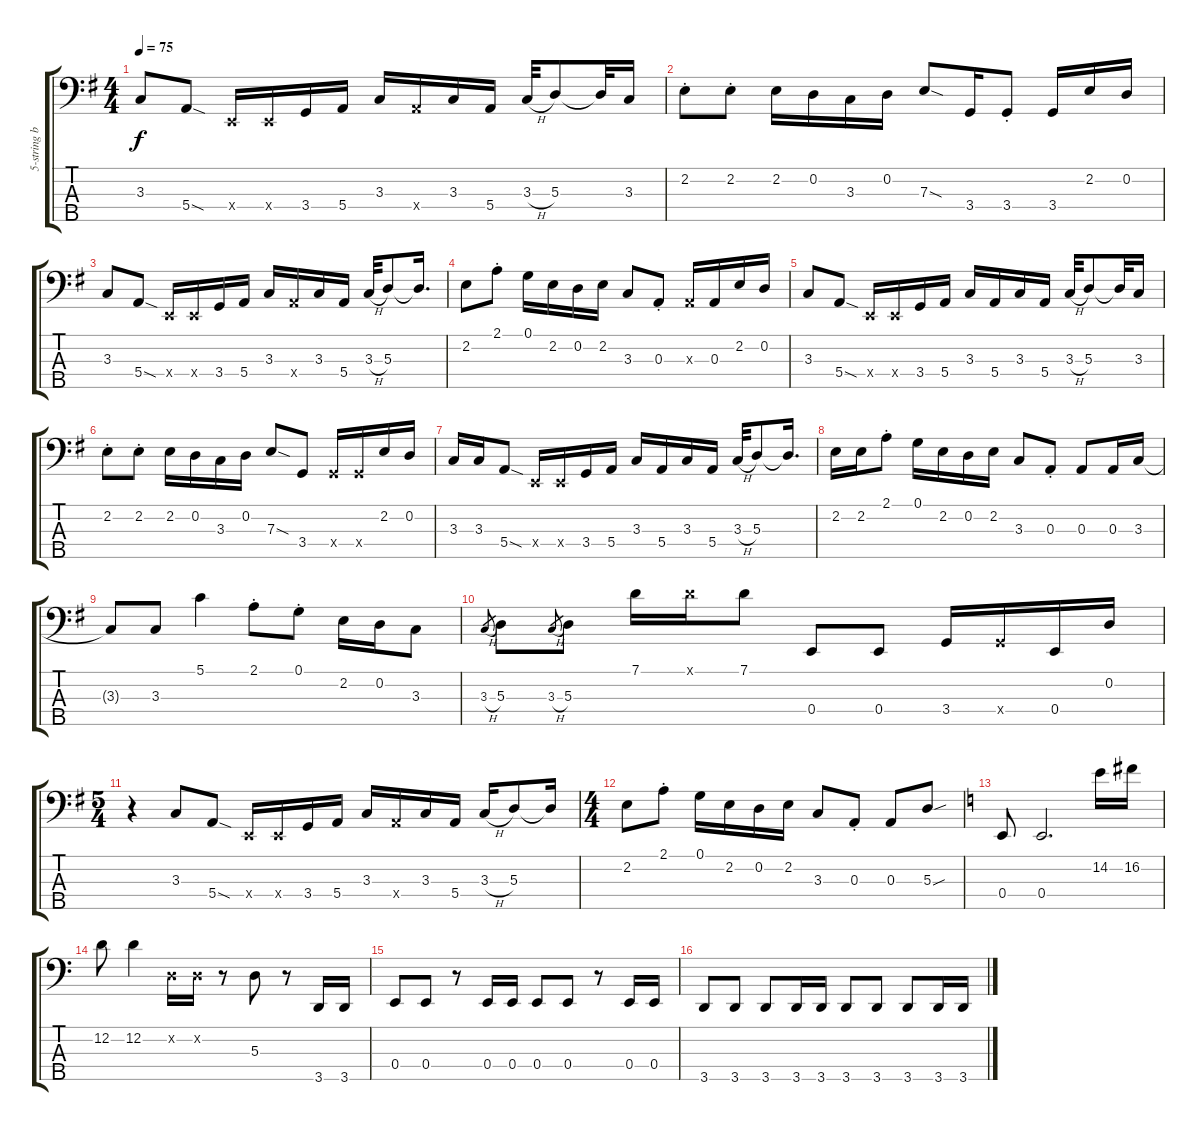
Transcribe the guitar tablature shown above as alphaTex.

\track ("5-string bass" "5-string b") {instrument electricbassfinger}
\staff {score tabs}
\tuning (G2 D2 A1 E1 B0) {hide}
\ts (4 4)
\tempo 75
\clef f4
\ks g
3.3.8{dy f} 5.4{sod}.8 0.4{x}.16 0.4{x}.16 3.4.16 5.4.16 3.3.16 5.4{x}.16 3.3.16 5.4.16 3.3{h}.32 5.3.8 5.3{t}.32 3.3.16 |
2.2{st}.8 2.2{st}.8 2.2.16 0.2.16 3.3.16 0.2.16 7.3{sod}.8 3.4.16 3.4{st}.8 3.4.16 2.2.16 0.2.16 |
3.3.8 5.4{sod}.8 0.4{x}.16 0.4{x}.16 3.4.16 5.4.16 3.3.16 5.4{x}.16 3.3.16 5.4.16 3.3{h}.32 5.3.8 5.3{t}.16{d} |
2.2.8 2.1{st}.8 0.1.16 2.2.16 0.2.16 2.2.16 3.3.8 0.3{st}.8 0.3{x}.16 0.3.16 2.2.16 0.2.16 |
3.3.8 5.4{sod}.8 0.4{x}.16 0.4{x}.16 3.4.16 5.4.16 3.3.16 5.4.16 3.3.16 5.4.16 3.3{h}.32 5.3.8 5.3{t}.32 3.3.16 |
2.2{st}.8 2.2{st}.8 2.2.16 0.2.16 3.3.16 0.2.16 7.3{sod}.8 3.4.8 3.4{x}.16 3.4{x}.16 2.2.16 0.2.16 |
3.3.16 3.3.16 5.4{sod}.8 0.4{x}.16 0.4{x}.16 3.4.16 5.4.16 3.3.16 5.4.16 3.3.16 5.4.16 3.3{h}.32 5.3.8 5.3{t}.16{d} |
2.2.16 2.2.16 2.1{st}.8 0.1.16 2.2.16 0.2.16 2.2.16 3.3.8 0.3{st}.8 0.3.8 0.3.16 3.3.16 |
3.3{t}.8 3.3.8 5.1.4 2.1{st}.8 0.1{st}.8 2.2.16 0.2.16 3.3.8 |
3.3{h}.8{gr} 5.3.8 3.3{h}.8{gr} 5.3.8 7.1.16 7.1{x}.16 7.1.8 0.4.8 0.4.8 3.4.16 3.4{x}.16 0.4.16 0.2.16 |
\ts (5 4)
r.4 3.3.8 5.4{sod}.8 0.4{x}.16 0.4{x}.16 3.4.16 5.4.16 3.3.16 5.4{x}.16 3.3.16 5.4.16 3.3{h}.16 5.3.8 5.3{t}.16 |
\ts (4 4)
2.2.8 2.1{st}.8 0.1.16 2.2.16 0.2.16 2.2.16 3.3.8 0.3{st}.8 0.3.8 5.3{sou}.8 |
\ks c
0.4.8 0.4.2{d} 14.2.16 16.2.16 |
12.2.8 12.2.4 0.2{x}.16 0.2{x}.16 r.8 5.3.8 r.8 3.5.16 3.5.16 |
0.4.8 0.4.8 r.8 0.4.16 0.4.16 0.4.8 0.4.8 r.8 0.4.16 0.4.16 |
3.5.8 3.5.8 3.5.8 3.5.16 3.5.16 3.5.8 3.5.8 3.5.8 3.5.16 3.5.16
